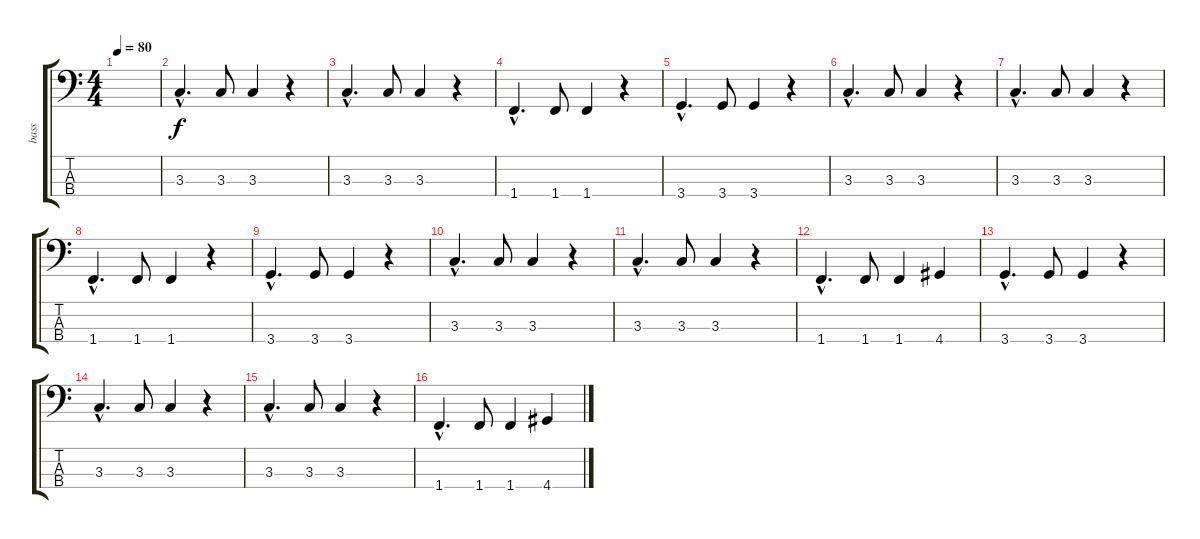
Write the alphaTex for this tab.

\track ("bass" "bass") {instrument acousticbass}
\staff {score tabs}
\tuning (G2 D2 A1 E1) {hide}
\ts (4 4)
\tempo 80
\clef f4
\ks c
|
3.3{hac}.4{d} 3.3.8 3.3.4 r.4 |
3.3{hac}.4{d} 3.3.8 3.3.4 r.4 |
1.4{hac}.4{d} 1.4.8 1.4.4 r.4 |
3.4{hac}.4{d} 3.4.8 3.4.4 r.4 |
3.3{hac}.4{d} 3.3.8 3.3.4 r.4 |
3.3{hac}.4{d} 3.3.8 3.3.4 r.4 |
1.4{hac}.4{d} 1.4.8 1.4.4 r.4 |
3.4{hac}.4{d} 3.4.8 3.4.4 r.4 |
3.3{hac}.4{d} 3.3.8 3.3.4 r.4 |
3.3{hac}.4{d} 3.3.8 3.3.4 r.4 |
1.4{hac}.4{d} 1.4.8 1.4.4 4.4.4 |
3.4{hac}.4{d} 3.4.8 3.4.4 r.4 |
3.3{hac}.4{d} 3.3.8 3.3.4 r.4 |
3.3{hac}.4{d} 3.3.8 3.3.4 r.4 |
1.4{hac}.4{d} 1.4.8 1.4.4 4.4.4
